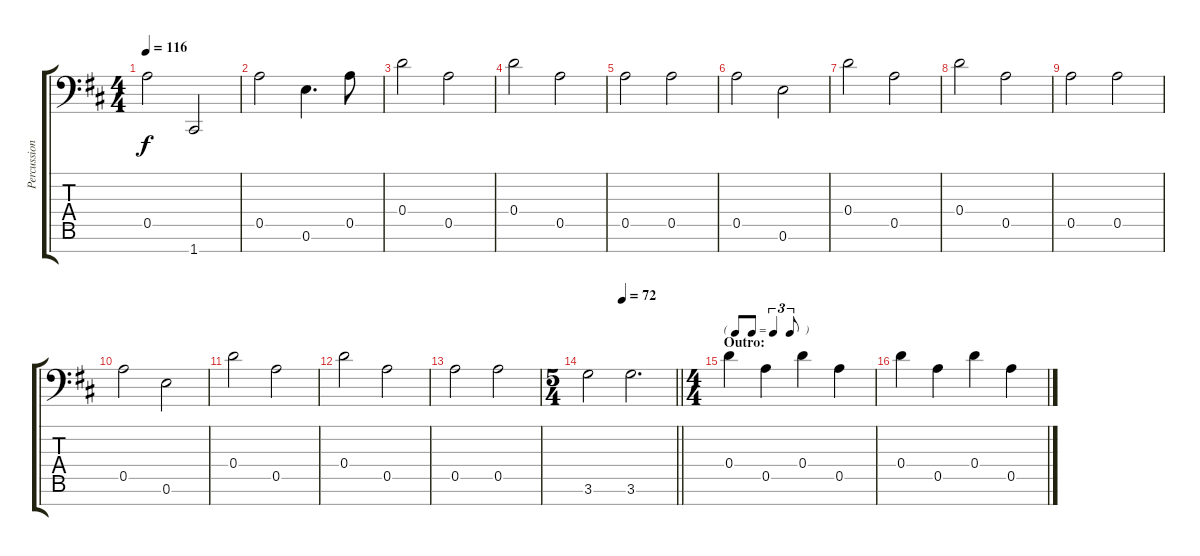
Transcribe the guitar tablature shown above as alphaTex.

\track ("Percussioni" "Percussion") {instrument acousticguitarsteel}
\staff {score tabs}
\tuning (E4 B3 G3 D3 A2 E2 C-1) {hide}
\ts (4 4)
\tempo 116
\clef f4
\ks d
0.5.2{dy f} 1.7.2 |
0.5.2 0.6.4{d} 0.5.8 |
0.4.2 0.5.2 |
0.4.2 0.5.2 |
0.5.2 0.5.2 |
0.5.2 0.6.2 |
0.4.2 0.5.2 |
0.4.2 0.5.2 |
0.5.2 0.5.2 |
0.5.2 0.6.2 |
0.4.2 0.5.2 |
0.4.2 0.5.2 |
0.5.2 0.5.2 |
\ts (5 4)
\tempo (72 0.4)
\barLineRight lightlight
3.6.2 3.6.2{d} |
\ts (4 4)
\tf triplet8th
\section ("" "Outro:")
0.4.4 0.5.4 0.4.4 0.5.4 |
0.4.4 0.5.4 0.4.4 0.5.4
